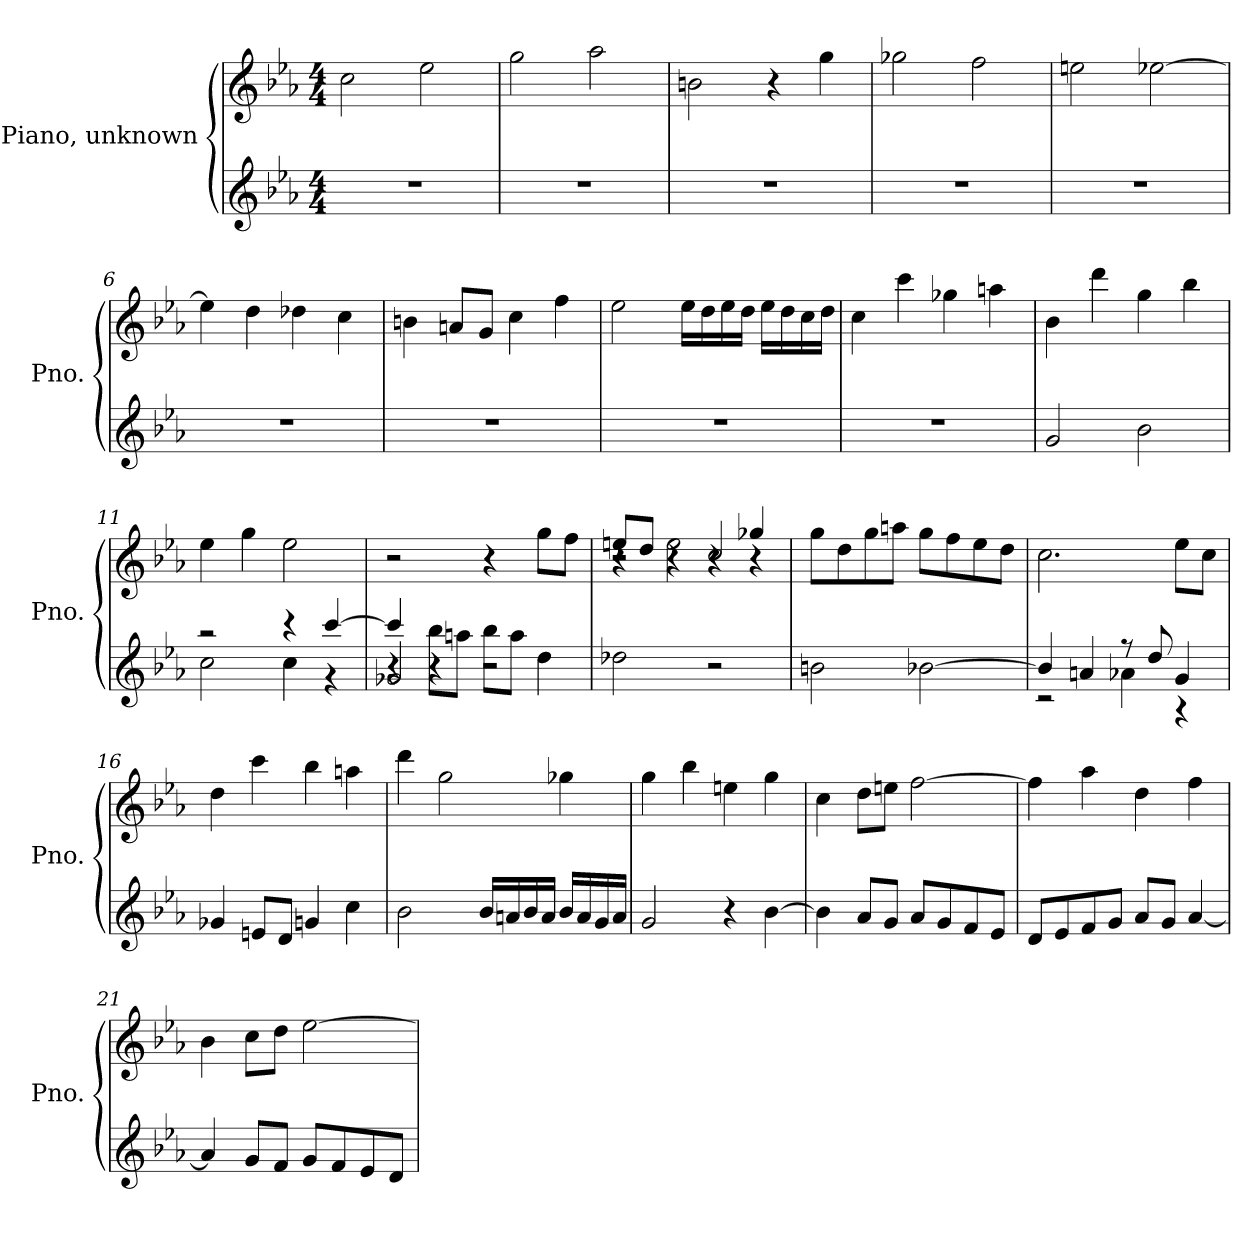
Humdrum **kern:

**kern	**kern
*part1	*part1
*staff2	*staff1
*I"Piano, unknown	*
*I'Pno.	*
*clefG2	*clefG2
*k[b-e-a-]	*k[b-e-a-]
*M4/4	*M4/4
*MM120	*MM120
=1	=1
1r	2cc\
.	2ee-\
=2	=2
1r	2gg\
.	2aa-\
=3	=3
1r	2bn\
.	4r
.	4gg\
=4	=4
1r	2gg-X\
.	2ff\
=5	=5
1r	2een\
.	[2ee-X\
=6	=6
1r	4ee-\]
.	4dd\
.	4dd-X\
.	4cc\
=7	=7
1r	4bn\
.	8an/L
.	8g/J
.	4cc\
.	4ff\
=8	=8
1r	2ee-\
.	16ee-\LL
.	16dd\
.	16ee-\
.	16dd\JJ
.	16ee-\LL
.	16dd\
.	16cc\
.	16dd\JJ
!!LO:LB:g=z
=9	=9
1r	4cc\
.	4ccc\
.	4gg-X\
.	4aan\
=10	=10
2g/	4b-\
.	4ddd\
2b-\	4gg\
.	4bb-\
=11	=11
*^	*
2r	2cc\	4ee-\
.	.	4gg\
4r	4cc\	2ee-\
[4ccc/	4r	.
=12	=12	=12
*	*^	*
4ccc/]	4r	2g-X/	2r
4r	8bb-\L	.	.
.	8aan\J	.	.
2r	8bb-\L	2r	4r
.	8aa\J	.	.
.	4dd\	.	8gg\L
.	.	.	8ff\J
*v	*v	*v	*
=13	=13
*	*^
*	*	*^
2dd-X\	8een/L	4r	2r
.	8dd/J	.	.
.	4r	2ee\	.
2r	4r	.	2cc/
.	4gg-X/	4r	.
*	*v	*v	*v
=14	=14
2bn\	8gg\L
.	8dd\
.	8gg\
.	8aan\J
[2b-X\	8gg\L
.	8ff\
.	8ee-\
.	8dd\J
!!LO:LB:g=z
=15	=15
*^	*
4b-/]	2r	2.cc\
4an/	.	.
8r	4a-X\	.
8dd/	.	.
4g/	4r	8ee-\L
.	.	8cc\J
*v	*v	*
=16	=16
4g-X/	4dd\
8en/L	4ccc\
8d/J	.
4gn/	4bb-\
4cc\	4aan\
=17	=17
2b-\	4ddd\
.	2gg\
16b-/LL	.
16an/	.
16b-/	.
16a/JJ	.
16b-/LL	4gg-X\
16a/	.
16g/	.
16a/JJ	.
=18	=18
2g/	4gg\
.	4bb-\
4r	4een\
[4b-\	4gg\
=19	=19
4b-\]	4cc\
8a-/L	8dd\L
8g/J	8een\J
8a-/L	[2ff\
8g/	.
8f/	.
8e-/J	.
!!LO:LB:g=z
=20	=20
8d/L	4ff\]
8e-/	.
8f/	4aa-\
8g/J	.
8a-/L	4dd\
8g/J	.
[4a-/	4ff\
=21	=21
4a-/]	4b-\
8g/L	8cc\L
8f/J	8dd\J
8g/L	[2ee-\
8f/	.
8e-/	.
8d/J	.
=	=
*-	*-
